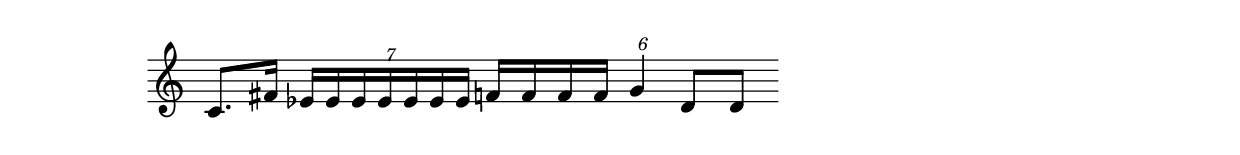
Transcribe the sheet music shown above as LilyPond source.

#(ly:set-option 'midi-extension "mid")
\version "2.12.3"
\include "english.ly"
\header{ 
}
%{
S--M ggggggg mmmm P-----

RR
%}
melody = {
\once \override Staff.TimeSignature #'stencil = ##f
\clef treble
\key c 
\major
\cadenzaOn
  c'8.[ fs'16] \times 4/7{ ef'16[ ef'16 ef'16 ef'16 ef'16 ef'16 ef'16] }  f'16[ f'16 f'16 f'16] \times 4/6{ g'4 }   
  d'8[ d'8]  
 }
text = \lyricmode {
                
}
\score{

<<
\new Voice = "one" {
\melody
}
\new Lyrics \lyricsto "one" \text
>>
\layout {
\context {
\Score
}
}
\midi {
\context {
\Score
tempoWholesPerMinute = #(ly:make-moment 200 4)
}
}
}